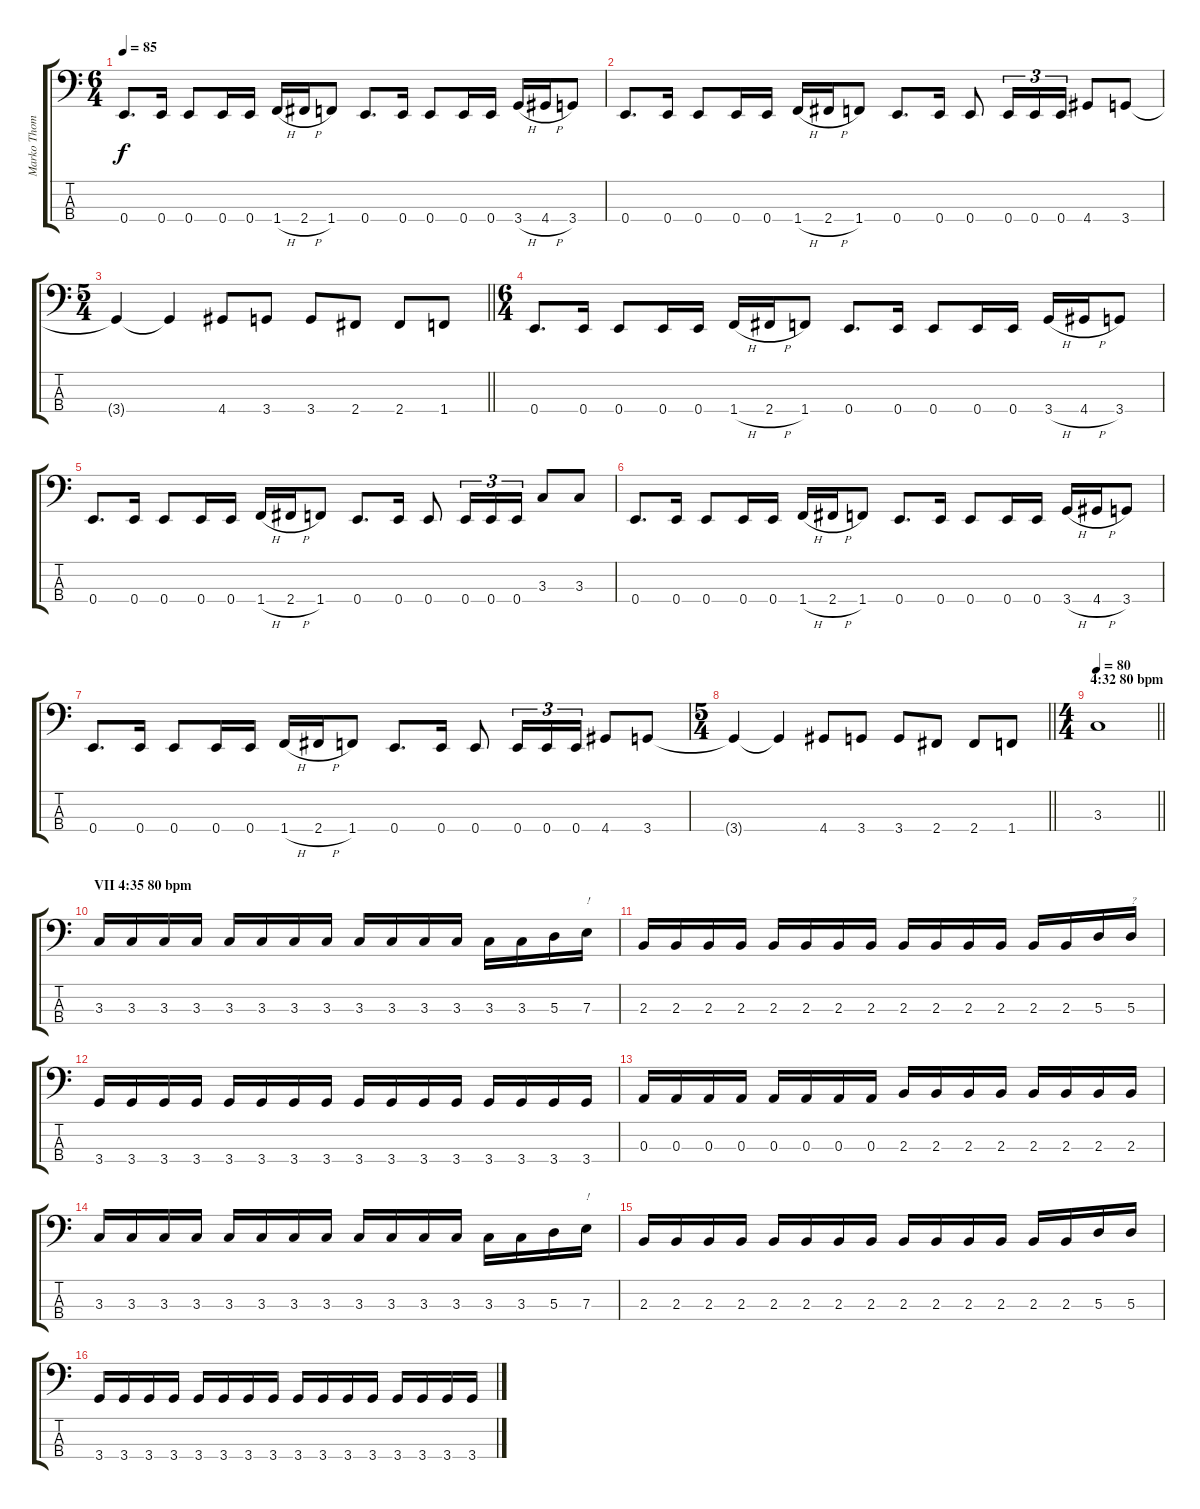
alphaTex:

\track ("Marko Thomas" "Marko Thom") {instrument electricbassfinger}
\staff {score tabs}
\tuning (G2 D2 A1 E1) {hide}
\ts (6 4)
\tempo 85
\clef f4
\ks c
0.4.8{d dy f} 0.4.16 0.4.8 0.4.16 0.4.16 1.4{h}.16 2.4{h}.16 1.4.8 0.4.8{d} 0.4.16 0.4.8 0.4.16 0.4.16 3.4{h}.16 4.4{h}.16 3.4.8 |
0.4.8{d} 0.4.16 0.4.8 0.4.16 0.4.16 1.4{h}.16 2.4{h}.16 1.4.8 0.4.8{d} 0.4.16 0.4.8 0.4.16{tu (3 2)} 0.4.16{tu (3 2)} 0.4.16{tu (3 2)} 4.4.8 3.4.8 |
\ts (5 4)
\barLineRight lightlight
3.4{t}.4 3.4{t}.4 4.4.8 3.4.8 3.4.8 2.4.8 2.4.8 1.4.8 |
\ts (6 4)
0.4.8{d} 0.4.16 0.4.8 0.4.16 0.4.16 1.4{h}.16 2.4{h}.16 1.4.8 0.4.8{d} 0.4.16 0.4.8 0.4.16 0.4.16 3.4{h}.16 4.4{h}.16 3.4.8 |
0.4.8{d} 0.4.16 0.4.8 0.4.16 0.4.16 1.4{h}.16 2.4{h}.16 1.4.8 0.4.8{d} 0.4.16 0.4.8 0.4.16{tu (3 2)} 0.4.16{tu (3 2)} 0.4.16{tu (3 2)} 3.3.8 3.3.8 |
0.4.8{d} 0.4.16 0.4.8 0.4.16 0.4.16 1.4{h}.16 2.4{h}.16 1.4.8 0.4.8{d} 0.4.16 0.4.8 0.4.16 0.4.16 3.4{h}.16 4.4{h}.16 3.4.8 |
0.4.8{d} 0.4.16 0.4.8 0.4.16 0.4.16 1.4{h}.16 2.4{h}.16 1.4.8 0.4.8{d} 0.4.16 0.4.8 0.4.16{tu (3 2)} 0.4.16{tu (3 2)} 0.4.16{tu (3 2)} 4.4.8 3.4.8 |
\ts (5 4)
\barLineRight lightlight
3.4{t}.4 3.4{t}.4 4.4.8 3.4.8 3.4.8 2.4.8 2.4.8 1.4.8 |
\ts (4 4)
\section ("" "4:32 80 bpm")
\tempo 80
\barLineRight lightlight
3.3.1 |
\section ("" "VII 4:35 80 bpm")
3.3.16 3.3.16 3.3.16 3.3.16 3.3.16 3.3.16 3.3.16 3.3.16 3.3.16 3.3.16 3.3.16 3.3.16 3.3.16 3.3.16 5.3.16 7.3.16{txt "!"} |
2.3.16 2.3.16 2.3.16 2.3.16 2.3.16 2.3.16 2.3.16 2.3.16 2.3.16 2.3.16 2.3.16 2.3.16 2.3.16 2.3.16 5.3.16 5.3.16{txt "?"} |
3.4.16 3.4.16 3.4.16 3.4.16 3.4.16 3.4.16 3.4.16 3.4.16 3.4.16 3.4.16 3.4.16 3.4.16 3.4.16 3.4.16 3.4.16 3.4.16 |
0.3.16 0.3.16 0.3.16 0.3.16 0.3.16 0.3.16 0.3.16 0.3.16 2.3.16 2.3.16 2.3.16 2.3.16 2.3.16 2.3.16 2.3.16 2.3.16 |
3.3.16 3.3.16 3.3.16 3.3.16 3.3.16 3.3.16 3.3.16 3.3.16 3.3.16 3.3.16 3.3.16 3.3.16 3.3.16 3.3.16 5.3.16 7.3.16{txt "!"} |
2.3.16 2.3.16 2.3.16 2.3.16 2.3.16 2.3.16 2.3.16 2.3.16 2.3.16 2.3.16 2.3.16 2.3.16 2.3.16 2.3.16 5.3.16 5.3.16 |
3.4.16 3.4.16 3.4.16 3.4.16 3.4.16 3.4.16 3.4.16 3.4.16 3.4.16 3.4.16 3.4.16 3.4.16 3.4.16 3.4.16 3.4.16 3.4.16
